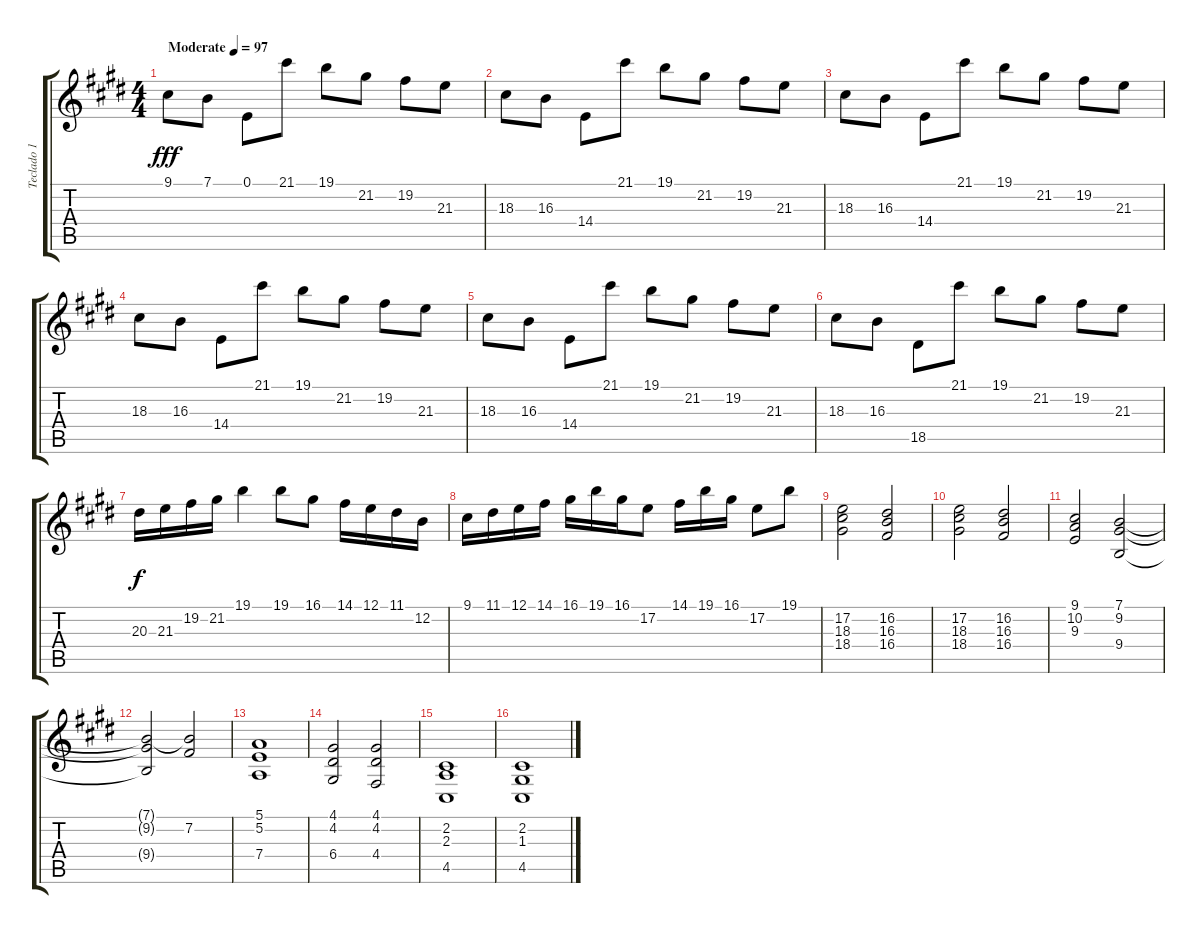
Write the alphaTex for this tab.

\track ("Teclado 1" "Teclado 1") {instrument synthstrings1}
\staff {score tabs}
\tuning (E4 B3 G3 D3 A2 E2) {hide}
\ts (4 4)
\tempo (97 "Moderate")
\clef g2
\ks e
9.1.8{dy fff instrument acousticgrandpiano} 7.1.8 0.1.8 21.1.8 19.1.8 21.2.8 19.2.8 21.3.8 |
18.3.8 16.3.8 14.4.8 21.1.8 19.1.8 21.2.8 19.2.8 21.3.8 |
18.3.8 16.3.8 14.4.8 21.1.8 19.1.8 21.2.8 19.2.8 21.3.8 |
18.3.8 16.3.8 14.4.8 21.1.8 19.1.8 21.2.8 19.2.8 21.3.8 |
18.3.8 16.3.8 14.4.8 21.1.8 19.1.8 21.2.8 19.2.8 21.3.8 |
18.3.8 16.3.8 18.5.8 21.1.8 19.1.8 21.2.8 19.2.8 21.3.8 |
20.3.16{dy f} 21.3.16 19.2.16 21.2.16 19.1.4 19.1.8 16.1.8 14.1.16 12.1.16 11.1.16 12.2.16 |
9.1.16 11.1.16 12.1.16 14.1.16 16.1.16 19.1.16 16.1.16 17.2.8 14.1.16 19.1.16 16.1.16 17.2.8 19.1.8 |
(17.2 18.3 18.4).2{instrument synthstrings1} (16.2 16.3 16.4).2 |
(17.2 18.3 18.4).2 (16.2 16.3 16.4).2 |
(9.1 10.2 9.3).2 (7.1 9.2 9.4).2 |
(7.1{t} 9.2{t} 9.4{t}).2 (7.1{t} 7.2).2 |
(5.1 5.2 7.4).1 |
(4.1 4.2 6.4).2 (4.1 4.2 4.4).2 |
(2.2 2.3 4.5).1 |
(2.2 1.3 4.5).1
